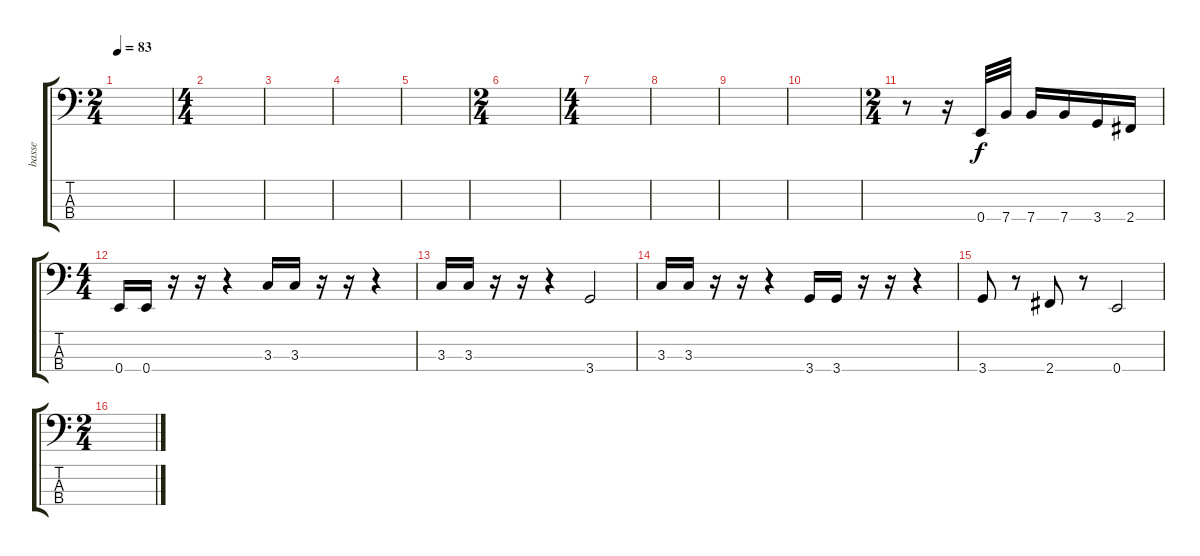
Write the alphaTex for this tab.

\track ("basse" "basse") {instrument electricbassfinger}
\staff {score tabs}
\tuning (G2 D2 A1 E1) {hide}
\ts (2 4)
\tempo 83
\clef f4
\ks c
|
\ts (4 4)
|
|
|
|
\ts (2 4)
|
\ts (4 4)
|
|
|
|
\ts (2 4)
r.8 r.16 0.4.32 7.4.32 7.4.16 7.4.16 3.4.16 2.4.16 |
\ts (4 4)
0.4.16 0.4.16 r.16 r.16 r.4 3.3.16 3.3.16 r.16 r.16 r.4 |
3.3.16 3.3.16 r.16 r.16 r.4 3.4.2 |
3.3.16 3.3.16 r.16 r.16 r.4 3.4.16 3.4.16 r.16 r.16 r.4 |
3.4.8 r.8 2.4.8 r.8 0.4.2 |
\ts (2 4)
